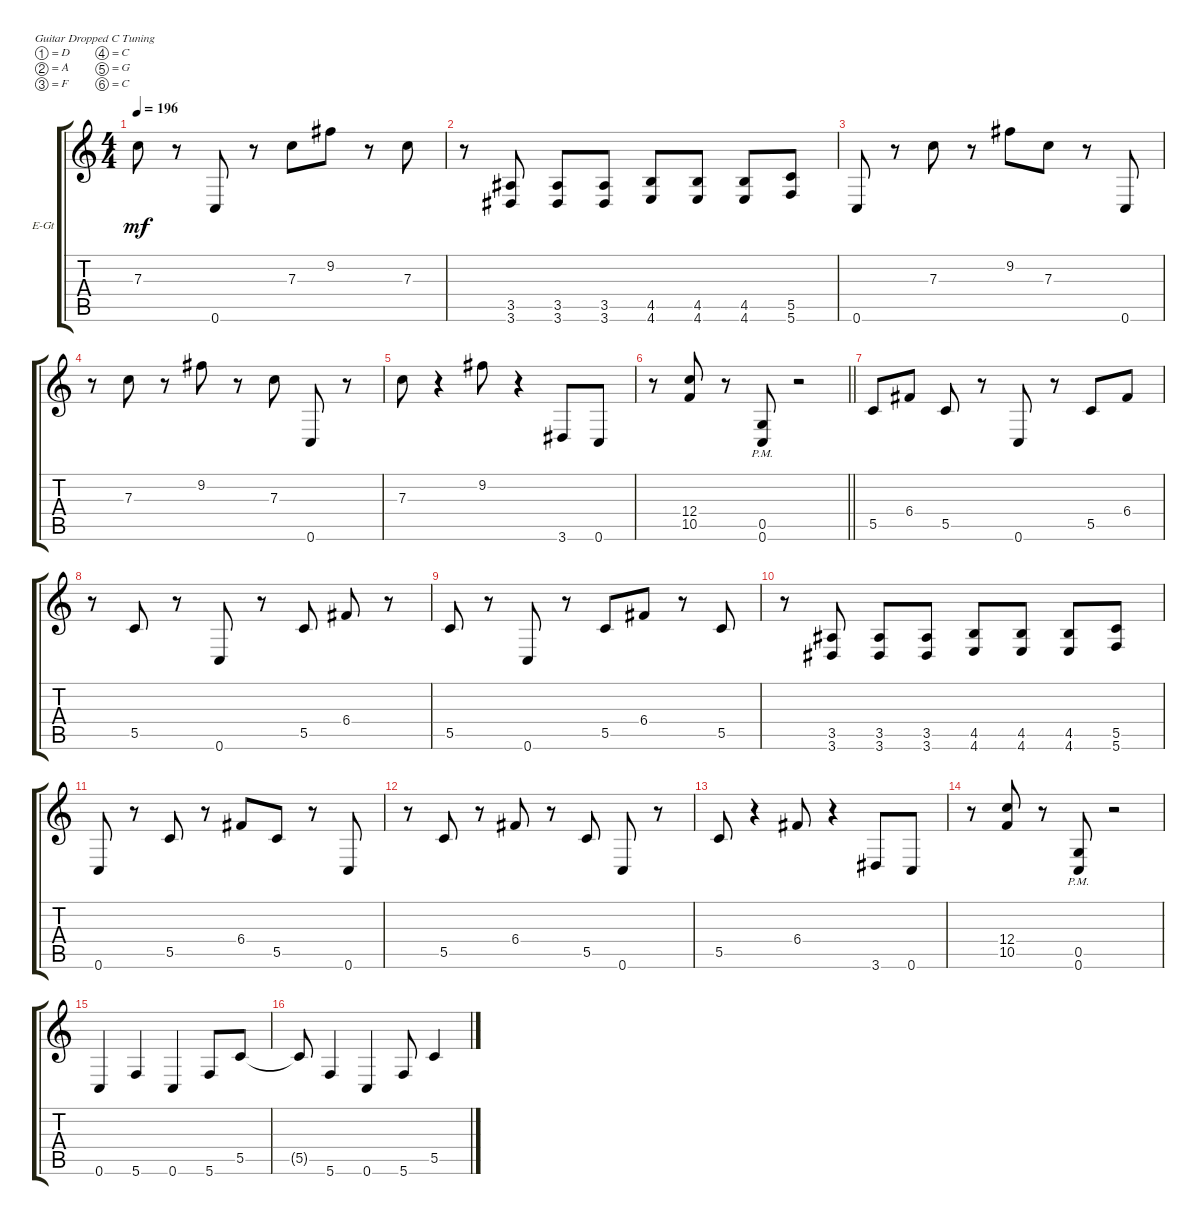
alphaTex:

\defaultSystemsLayout 4
\bracketExtendMode groupsimilarinstruments
\firstSystemTrackNameOrientation horizontal
\otherSystemsTrackNameOrientation horizontal
\track ("L Guitar <Dist>" "E-Gt") {instrument distortionguitar}
\staff {score tabs}
\tuning (D4 A3 F3 C3 G2 C2)
\ts (4 4)
\tempo 196
\clef g2
\ks c
7.3.8{dy mf} r.8 0.6.8 r.8 7.3.8 9.2.8 r.8 7.3.8 |
r.8 (3.6 3.5).8 (3.6 3.5).8 (3.6 3.5).8 (4.6 4.5).8 (4.6 4.5).8 (4.6 4.5).8 (5.6 5.5).8 |
0.6.8 r.8 7.3.8 r.8 9.2.8 7.3.8 r.8 0.6.8 |
r.8 7.3.8 r.8 9.2.8 r.8 7.3.8 0.6.8 r.8 |
7.3.8 r.4 9.2.8 r.4 3.6.8 0.6.8 |
\barLineRight lightlight
r.8 (12.4 10.5).8 r.8 (0.6{pm} 0.5{pm}).8 r.2 |
5.5.8 6.4.8 5.5.8 r.8 0.6.8 r.8 5.5.8 6.4.8 |
r.8 5.5.8 r.8 0.6.8 r.8 5.5.8 6.4.8 r.8 |
5.5.8 r.8 0.6.8 r.8 5.5.8 6.4.8 r.8 5.5.8 |
r.8 (3.6 3.5).8 (3.6 3.5).8 (3.6 3.5).8 (4.6 4.5).8 (4.6 4.5).8 (4.6 4.5).8 (5.6 5.5).8 |
0.6.8 r.8 5.5.8 r.8 6.4.8 5.5.8 r.8 0.6.8 |
r.8 5.5.8 r.8 6.4.8 r.8 5.5.8 0.6.8 r.8 |
5.5.8 r.4 6.4.8 r.4 3.6.8 0.6.8 |
r.8 (12.4 10.5).8 r.8 (0.6{pm} 0.5{pm}).8 r.2 |
0.6.4 5.6.4 0.6.4 5.6.8 5.5.8 |
5.5{t}.8 5.6.4 0.6.4 5.6.8 5.5.4
